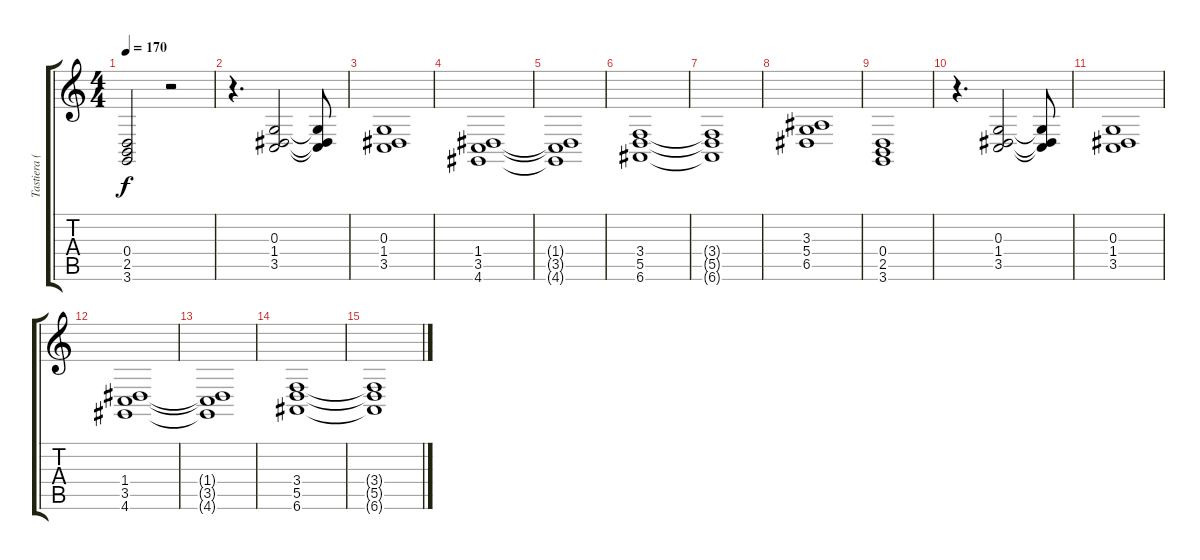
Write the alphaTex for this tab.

\track ("Tastiera (Menno)" "Tastiera (") {instrument lead2sawtooth}
\staff {score tabs}
\tuning (E4 B3 G3 D3 A2 E2) {hide}
\ts (4 4)
\tempo 170
\clef g2
\ks c
(0.4{t} 2.5{t} 3.6{t}).2{dy f} r.2 |
r.4{d} (0.3 1.4 3.5).2 (0.3{t} 1.4{t} 3.5{t}).8 |
(0.3 1.4 3.5).1 |
(1.4 3.5 4.6).1 |
(1.4{t} 3.5{t} 4.6{t}).1 |
(3.4 5.5 6.6).1 |
(3.4{t} 5.5{t} 6.6{t}).1 |
(3.3 5.4 6.5).1 |
(0.4 2.5 3.6).1 |
r.4{d} (0.3 1.4 3.5).2 (0.3{t} 1.4{t} 3.5{t}).8 |
(0.3 1.4 3.5).1 |
(1.4 3.5 4.6).1 |
(1.4{t} 3.5{t} 4.6{t}).1 |
(3.4 5.5 6.6).1 |
(3.4{t} 5.5{t} 6.6{t}).1
